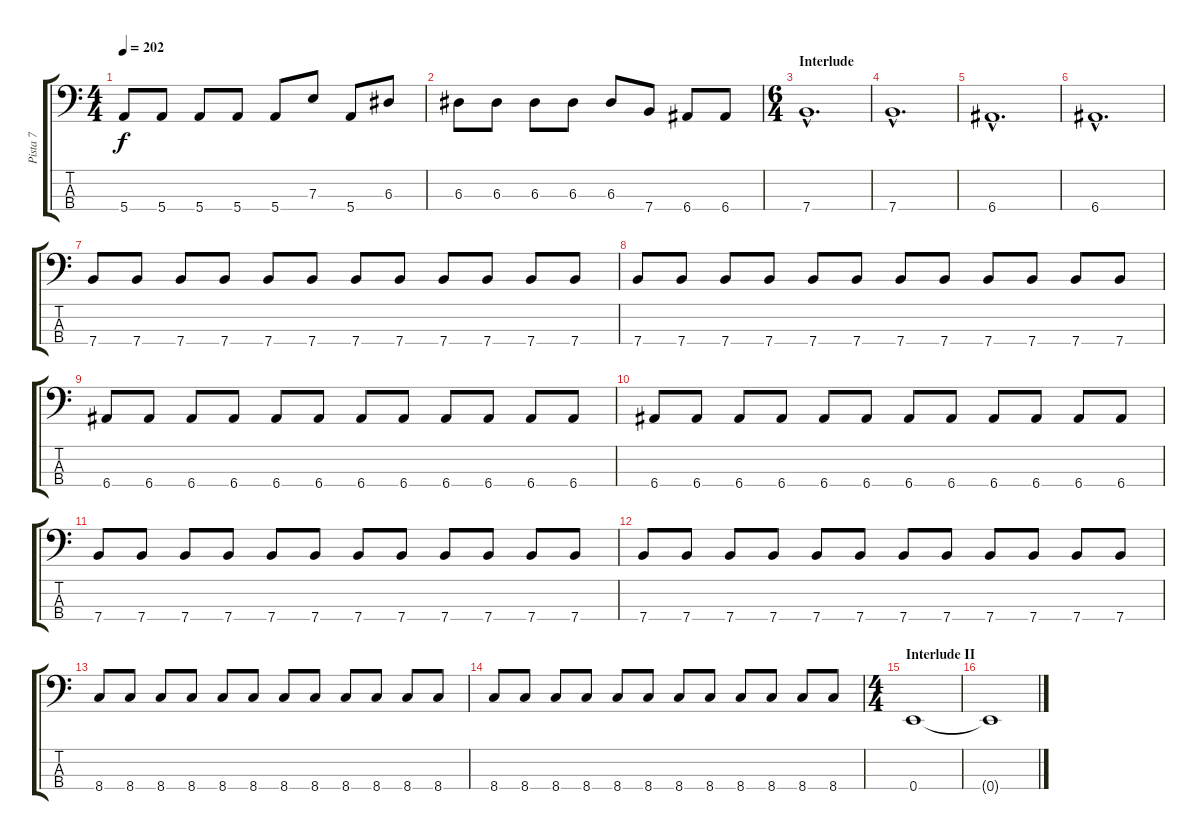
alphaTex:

\track ("Pista 7" "Pista 7") {instrument electricbassfinger}
\staff {score tabs}
\tuning (G2 D2 A1 E1) {hide}
\ts (4 4)
\tempo 202
\clef f4
\ks c
5.4.8{dy f} 5.4.8 5.4.8 5.4.8 5.4.8 7.3.8 5.4.8 6.3.8 |
6.3.8 6.3.8 6.3.8 6.3.8 6.3.8 7.4.8 6.4.8 6.4.8 |
\ts (6 4)
\section ("" "Interlude")
7.4{hac}.1{d} |
7.4{hac}.1{d} |
6.4{hac}.1{d} |
6.4{hac}.1{d} |
7.4.8 7.4.8 7.4.8 7.4.8 7.4.8 7.4.8 7.4.8 7.4.8 7.4.8 7.4.8 7.4.8 7.4.8 |
7.4.8 7.4.8 7.4.8 7.4.8 7.4.8 7.4.8 7.4.8 7.4.8 7.4.8 7.4.8 7.4.8 7.4.8 |
6.4.8 6.4.8 6.4.8 6.4.8 6.4.8 6.4.8 6.4.8 6.4.8 6.4.8 6.4.8 6.4.8 6.4.8 |
6.4.8 6.4.8 6.4.8 6.4.8 6.4.8 6.4.8 6.4.8 6.4.8 6.4.8 6.4.8 6.4.8 6.4.8 |
7.4.8 7.4.8 7.4.8 7.4.8 7.4.8 7.4.8 7.4.8 7.4.8 7.4.8 7.4.8 7.4.8 7.4.8 |
7.4.8 7.4.8 7.4.8 7.4.8 7.4.8 7.4.8 7.4.8 7.4.8 7.4.8 7.4.8 7.4.8 7.4.8 |
8.4.8 8.4.8 8.4.8 8.4.8 8.4.8 8.4.8 8.4.8 8.4.8 8.4.8 8.4.8 8.4.8 8.4.8 |
8.4.8 8.4.8 8.4.8 8.4.8 8.4.8 8.4.8 8.4.8 8.4.8 8.4.8 8.4.8 8.4.8 8.4.8 |
\ts (4 4)
\section ("" "Interlude II")
0.4.1 |
0.4{t}.1
